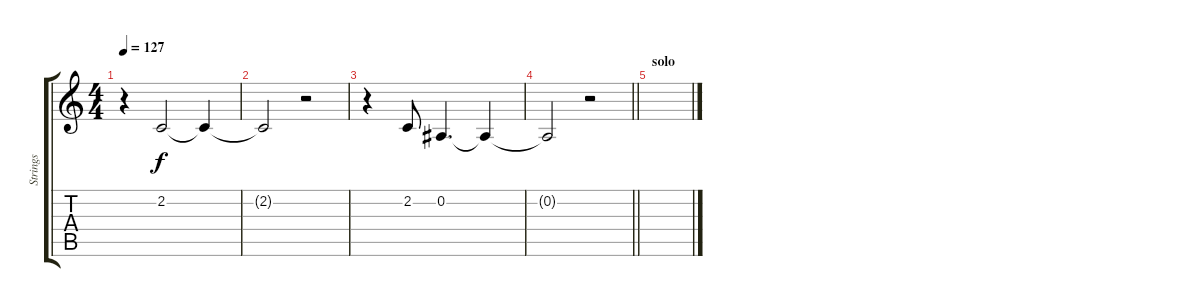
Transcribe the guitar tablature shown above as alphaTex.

\track ("Strings" "Strings") {instrument stringensemble1}
\staff {score tabs}
\tuning (Eb4 Bb3 Gb3 Db3 Ab2 Eb2) {hide}
\ts (4 4)
\tempo 127
\clef g2
\ks c
r.4{dy f volume 7} 2.2.2{volume 13} 2.2{t}.4{volume 9} |
2.2{t}.2 r.2 |
r.4{volume 7} 2.2.8{volume 13} 0.2.4{d} 0.2{t}.4{volume 9} |
\barLineRight lightlight
0.2{t}.2 r.2 |
\section ("" "solo")
